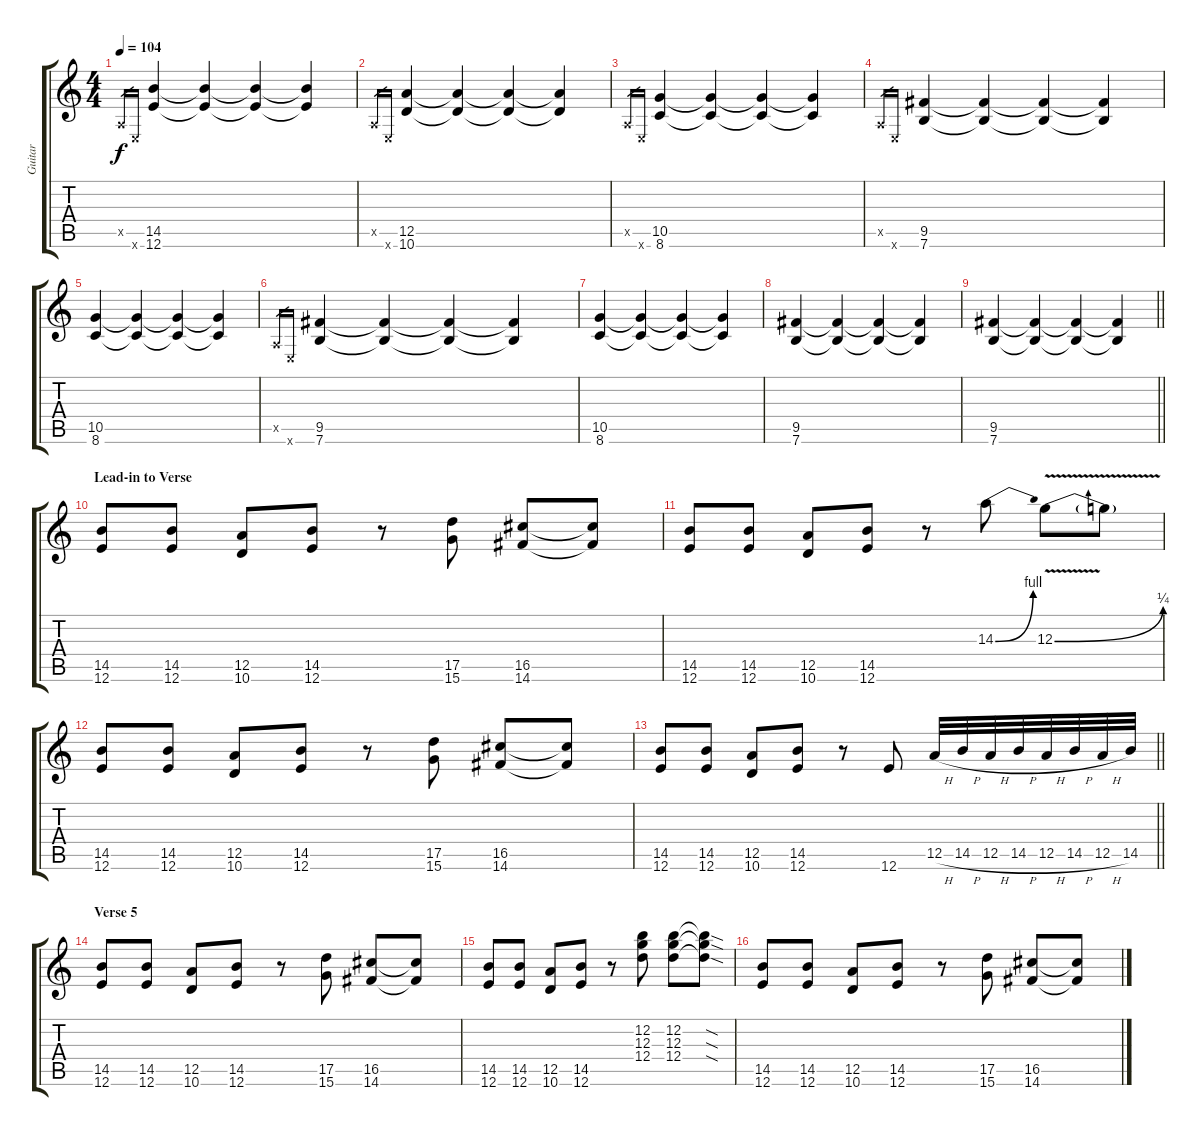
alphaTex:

\track ("Guitar" "Guitar") {instrument distortionguitar}
\staff {score tabs}
\tuning (E4 B3 G3 D3 A2 E2) {hide}
\ts (4 4)
\tempo 104
\clef g2
\ks c
0.5{x}.16{gr dy f} 0.6{x}.16{gr} (14.5 12.6).4 (14.5{t} 12.6{t}).4 (14.5{t} 12.6{t}).4 (14.5{t} 12.6{t}).4 |
0.5{x}.16{gr} 0.6{x}.16{gr} (12.5 10.6).4 (12.5{t} 10.6{t}).4 (12.5{t} 10.6{t}).4 (12.5{t} 10.6{t}).4 |
0.5{x}.16{gr} 0.6{x}.16{gr} (10.5 8.6).4 (10.5{t} 8.6{t}).4 (10.5{t} 8.6{t}).4 (10.5{t} 8.6{t}).4 |
0.5{x}.16{gr} 0.6{x}.16{gr} (9.5 7.6).4 (9.5{t} 7.6{t}).4 (9.5{t} 7.6{t}).4 (9.5{t} 7.6{t}).4 |
(10.5 8.6).4 (10.5{t} 8.6{t}).4 (10.5{t} 8.6{t}).4 (10.5{t} 8.6{t}).4 |
0.5{x}.16{gr} 0.6{x}.16{gr} (9.5 7.6).4 (9.5{t} 7.6{t}).4 (9.5{t} 7.6{t}).4 (9.5{t} 7.6{t}).4 |
(10.5 8.6).4 (10.5{t} 8.6{t}).4 (10.5{t} 8.6{t}).4 (10.5{t} 8.6{t}).4 |
(9.5 7.6).4 (9.5{t} 7.6{t}).4 (9.5{t} 7.6{t}).4 (9.5{t} 7.6{t}).4 |
\barLineRight lightlight
(9.5 7.6).4 (9.5{t} 7.6{t}).4 (9.5{t} 7.6{t}).4 (9.5{t} 7.6{t}).4 |
\section ("" "Lead-in to Verse")
(14.5 12.6).8 (14.5 12.6).8 (12.5 10.6).8 (14.5 12.6).8 r.8 (17.5 15.6).8 (16.5 14.6).8 (16.5{t} 14.6{t}).8 |
(14.5 12.6).8 (14.5 12.6).8 (12.5 10.6).8 (14.5 12.6).8 r.8 14.3{be (bend 0 0 60 4)}.8 12.3{be (bend 0 0 60 1) v}.8 12.3{t}.8 |
(14.5 12.6).8 (14.5 12.6).8 (12.5 10.6).8 (14.5 12.6).8 r.8 (17.5 15.6).8 (16.5 14.6).8 (16.5{t} 14.6{t}).8 |
\barLineRight lightlight
(14.5 12.6).8 (14.5 12.6).8 (12.5 10.6).8 (14.5 12.6).8 r.8 12.6.8 12.5{h}.32 14.5{h}.32 12.5{h}.32 14.5{h}.32 12.5{h}.32 14.5{h}.32 12.5{h}.32 14.5.32 |
\section ("" "Verse 5")
(14.5 12.6).8 (14.5 12.6).8 (12.5 10.6).8 (14.5 12.6).8 r.8 (17.5 15.6).8 (16.5 14.6).8 (16.5{t} 14.6{t}).8 |
(14.5 12.6).8 (14.5 12.6).8 (12.5 10.6).8 (14.5 12.6).8 r.8 (12.2 12.3 12.4).8 (12.2 12.3 12.4).8 (12.2{sod t} 12.3{sod t} 12.4{sod t}).8 |
(14.5 12.6).8 (14.5 12.6).8 (12.5 10.6).8 (14.5 12.6).8 r.8 (17.5 15.6).8 (16.5 14.6).8 (16.5{t} 14.6{t}).8
